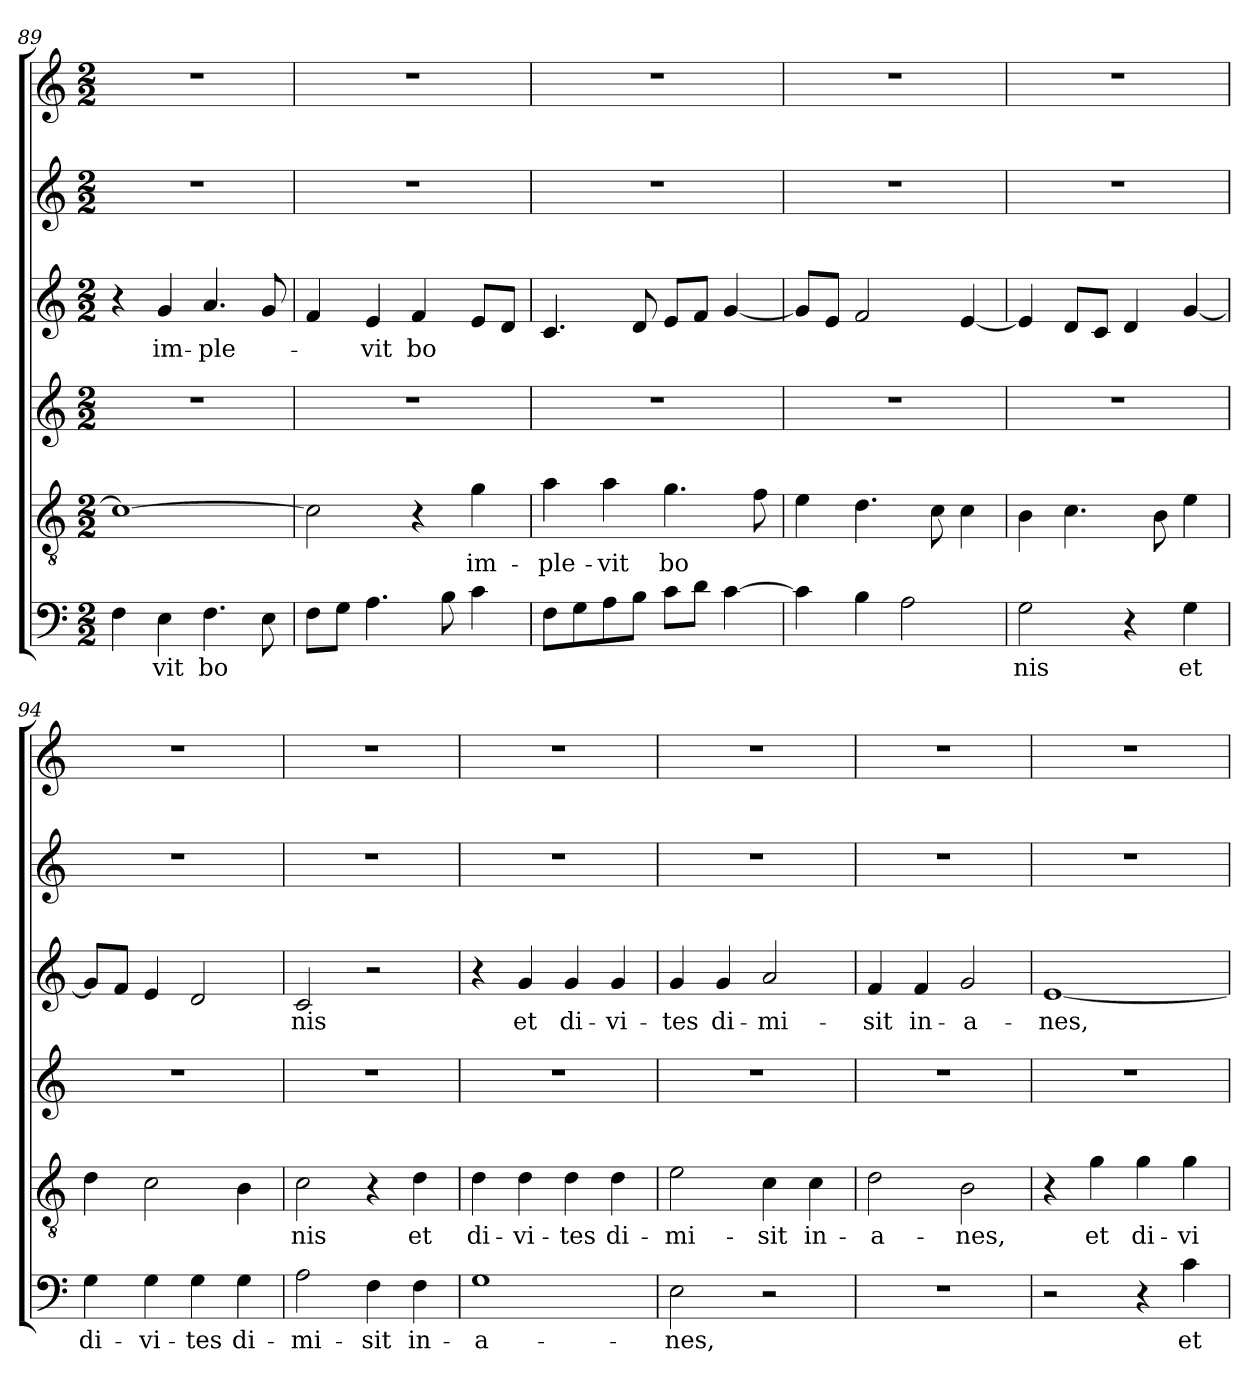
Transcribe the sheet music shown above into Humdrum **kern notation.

**kern	**text	**kern	**text	**kern	**kern	**text	**kern	**kern
*part6	*part6	*part5	*part5	*part4	*part3	*part3	*part2	*part1
*staff6	*staff6	*staff5	*staff5	*staff4	*staff3	*staff3	*staff2	*staff1
*clefF4	*	*clefGv2	*	*clefG2	*clefG2	*	*clefG2	*clefG2
*k[]	*	*k[]	*	*k[]	*k[]	*	*k[]	*k[]
*C:	*	*C:	*	*C:	*C:	*	*C:	*C:
*M2/2	*	*M2/2	*	*M2/2	*M2/2	*	*M2/2	*M2/2
=89	=89	=89	=89	=89	=89	=89	=89	=89
4F\	.	1c_	.	1r	4r	.	1r	1r
!	!LO:LY:b	!	!	!	!	!LO:LY:b	!	!
4E\	-vit	.	.	.	4g/	im-	.	.
!	!LO:LY:b	!	!	!	!	!LO:LY:b	!	!
4.F\	bo	.	.	.	4.a/	-ple-	.	.
8E\	.	.	.	.	8g/	.	.	.
=90	=90	=90	=90	=90	=90	=90	=90	=90
8F\L	.	2c\]	.	1r	4f/	.	1r	1r
8G\J	.	.	.	.	.	.	.	.
!	!	!	!	!	!	!LO:LY:b	!	!
4.A\	.	.	.	.	4e/	-vit	.	.
!	!	!	!	!	!	!LO:LY:b	!	!
.	.	4r	.	.	4f/	bo	.	.
8B\	.	.	.	.	.	.	.	.
!	!	!	!LO:LY:b	!	!	!	!	!
4c\	.	4g\	im-	.	8e/L	.	.	.
.	.	.	.	.	8d/J	.	.	.
!!LO:PB:g=z
=91	=91	=91	=91	=91	=91	=91	=91	=91
!	!	!	!LO:LY:b	!	!	!	!	!
8F\L	.	4a\	-­ple-	1r	4.c/	.	1r	1r
8G\	.	.	.	.	.	.	.	.
!	!	!	!LO:LY:b	!	!	!	!	!
8A\	.	4a\	-vit	.	.	.	.	.
8B\J	.	.	.	.	8d/	.	.	.
!	!	!	!LO:LY:b	!	!	!	!	!
8c\L	.	4.g\	bo	.	8e/L	.	.	.
8d\J	.	.	.	.	8f/J	.	.	.
[4c\	.	.	.	.	[4g/	.	.	.
.	.	8f\	.	.	.	.	.	.
=92	=92	=92	=92	=92	=92	=92	=92	=92
4c\]	.	4e\	.	1r	8g/L]	.	1r	1r
.	.	.	.	.	8e/J	.	.	.
4B\	.	4.d\	.	.	2f/	.	.	.
2A\	.	.	.	.	.	.	.	.
.	.	8c\	.	.	.	.	.	.
.	.	4c\	.	.	[4e/	.	.	.
=93	=93	=93	=93	=93	=93	=93	=93	=93
!	!LO:LY:b	!	!	!	!	!	!	!
2G\	nis	4B\	.	1r	4e/]	.	1r	1r
.	.	4.c\	.	.	8d/L	.	.	.
.	.	.	.	.	8c/J	.	.	.
4r	.	.	.	.	4d/	.	.	.
.	.	8B\	.	.	.	.	.	.
!	!LO:LY:b	!	!	!	!	!	!	!
4G\	et	4e\	.	.	[4g/	.	.	.
=94	=94	=94	=94	=94	=94	=94	=94	=94
!	!LO:LY:b	!	!	!	!	!	!	!
4G\	di-	4d\	.	1r	8g/L]	.	1r	1r
.	.	.	.	.	8f/J	.	.	.
!	!LO:LY:b	!	!	!	!	!	!	!
4G\	-vi-	2c\	.	.	4e/	.	.	.
!	!LO:LY:b	!	!	!	!	!	!	!
4G\	-tes	.	.	.	2d/	.	.	.
!	!LO:LY:b	!	!	!	!	!	!	!
4G\	di-	4B\	.	.	.	.	.	.
=95	=95	=95	=95	=95	=95	=95	=95	=95
!	!LO:LY:b	!	!LO:LY:b	!	!	!LO:LY:b	!	!
2A\	-mi-	2c\	nis	1r	2c/	nis	1r	1r
!	!LO:LY:b	!	!	!	!	!	!	!
4F\	-sit	4r	.	.	2r	.	.	.
!	!LO:LY:b	!	!LO:LY:b	!	!	!	!	!
4F\	in-	4d\	et	.	.	.	.	.
=96	=96	=96	=96	=96	=96	=96	=96	=96
!	!LO:LY:b	!	!LO:LY:b	!	!	!	!	!
1G	-a-	4d\	di-	1r	4r	.	1r	1r
!	!	!	!LO:LY:b	!	!	!LO:LY:b	!	!
.	.	4d\	-vi-	.	4g/	et	.	.
!	!	!	!LO:LY:b	!	!	!LO:LY:b	!	!
.	.	4d\	-tes	.	4g/	di-	.	.
!	!	!	!LO:LY:b	!	!	!LO:LY:b	!	!
.	.	4d\	di-	.	4g/	-vi-	.	.
!!LO:LB:g=z
=97	=97	=97	=97	=97	=97	=97	=97	=97
!	!LO:LY:b	!	!LO:LY:b	!	!	!LO:LY:b	!	!
2E\	-­nes,	2e\	-­mi-	1r	4g/	-­tes	1r	1r
!	!	!	!	!	!	!LO:LY:b	!	!
.	.	.	.	.	4g/	di-	.	.
!	!	!	!LO:LY:b	!	!	!LO:LY:b	!	!
2r	.	4c\	-sit	.	2a/	-mi-	.	.
!	!	!	!LO:LY:b	!	!	!	!	!
.	.	4c\	in-	.	.	.	.	.
=98	=98	=98	=98	=98	=98	=98	=98	=98
!	!	!	!LO:LY:b	!	!	!LO:LY:b	!	!
1r	.	2d\	-a-	1r	4f/	-sit	1r	1r
!	!	!	!	!	!	!LO:LY:b	!	!
.	.	.	.	.	4f/	in-	.	.
!	!	!	!LO:LY:b	!	!	!LO:LY:b	!	!
.	.	2B\	-nes,	.	2g/	-a-	.	.
=99	=99	=99	=99	=99	=99	=99	=99	=99
!	!	!	!	!	!	!LO:LY:b	!	!
2r	.	4r	.	1r	[1e	-nes,	1r	1r
!	!	!	!LO:LY:b	!	!	!	!	!
.	.	4g\	et	.	.	.	.	.
!	!	!	!LO:LY:b	!	!	!	!	!
4r	.	4g\	di-	.	.	.	.	.
!	!LO:LY:b	!	!LO:LY:b	!	!	!	!	!
4c\	et	4g\	-vi-	.	.	.	.	.
=	=	=	=	=	=	=	=	=
*-	*-	*-	*-	*-	*-	*-	*-	*-
